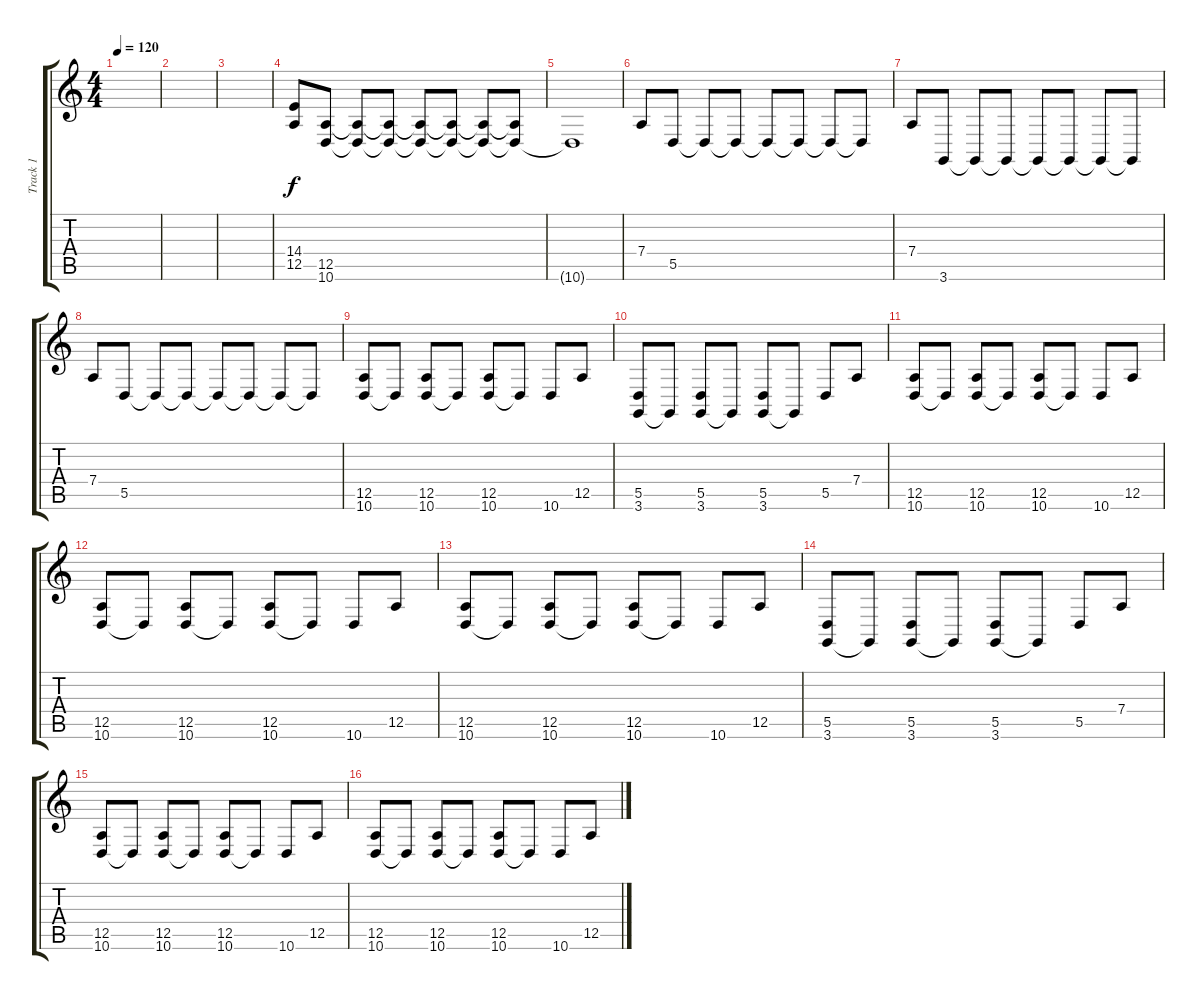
\track ("Track 1" "Track 1") {instrument lead2sawtooth}
\staff {score tabs}
\tuning (E4 B3 G3 D3 A2 E2) {hide}
\ts (4 4)
\tempo 120
\clef g2
\ks c
|
|
|
(14.4 12.5).8 (12.5 10.6).8 (12.5{t} 10.6{t}).8 (12.5{t} 10.6{t}).8 (12.5{t} 10.6{t}).8 (12.5{t} 10.6{t}).8 (12.5{t} 10.6{t}).8 (12.5{t} 10.6{t}).8 |
10.6{t}.1 |
7.4.8 5.5.8 5.5{t}.8 5.5{t}.8 5.5{t}.8 5.5{t}.8 5.5{t}.8 5.5{t}.8 |
7.4.8 3.6.8 3.6{t}.8 3.6{t}.8 3.6{t}.8 3.6{t}.8 3.6{t}.8 3.6{t}.8 |
7.4.8 5.5.8 5.5{t}.8 5.5{t}.8 5.5{t}.8 5.5{t}.8 5.5{t}.8 5.5{t}.8 |
(12.5 10.6).8{volume 15 instrument electricguitarclean} 10.6{t}.8 (12.5 10.6).8 10.6{t}.8 (12.5 10.6).8 10.6{t}.8 10.6.8 12.5.8 |
(5.5 3.6).8 3.6{t}.8 (5.5 3.6).8 3.6{t}.8 (5.5 3.6).8 3.6{t}.8 5.5.8 7.4.8 |
(12.5 10.6).8{instrument electricguitarclean} 10.6{t}.8 (12.5 10.6).8 10.6{t}.8 (12.5 10.6).8 10.6{t}.8 10.6.8 12.5.8 |
(12.5 10.6).8{instrument electricguitarclean} 10.6{t}.8 (12.5 10.6).8 10.6{t}.8 (12.5 10.6).8 10.6{t}.8 10.6.8 12.5.8 |
(12.5 10.6).8{volume 15 instrument electricguitarclean} 10.6{t}.8 (12.5 10.6).8 10.6{t}.8 (12.5 10.6).8 10.6{t}.8 10.6.8 12.5.8 |
(5.5 3.6).8 3.6{t}.8 (5.5 3.6).8 3.6{t}.8 (5.5 3.6).8 3.6{t}.8 5.5.8 7.4.8 |
(12.5 10.6).8{instrument electricguitarclean} 10.6{t}.8 (12.5 10.6).8 10.6{t}.8 (12.5 10.6).8 10.6{t}.8 10.6.8 12.5.8 |
(12.5 10.6).8{instrument electricguitarclean} 10.6{t}.8 (12.5 10.6).8 10.6{t}.8 (12.5 10.6).8 10.6{t}.8 10.6.8 12.5.8
